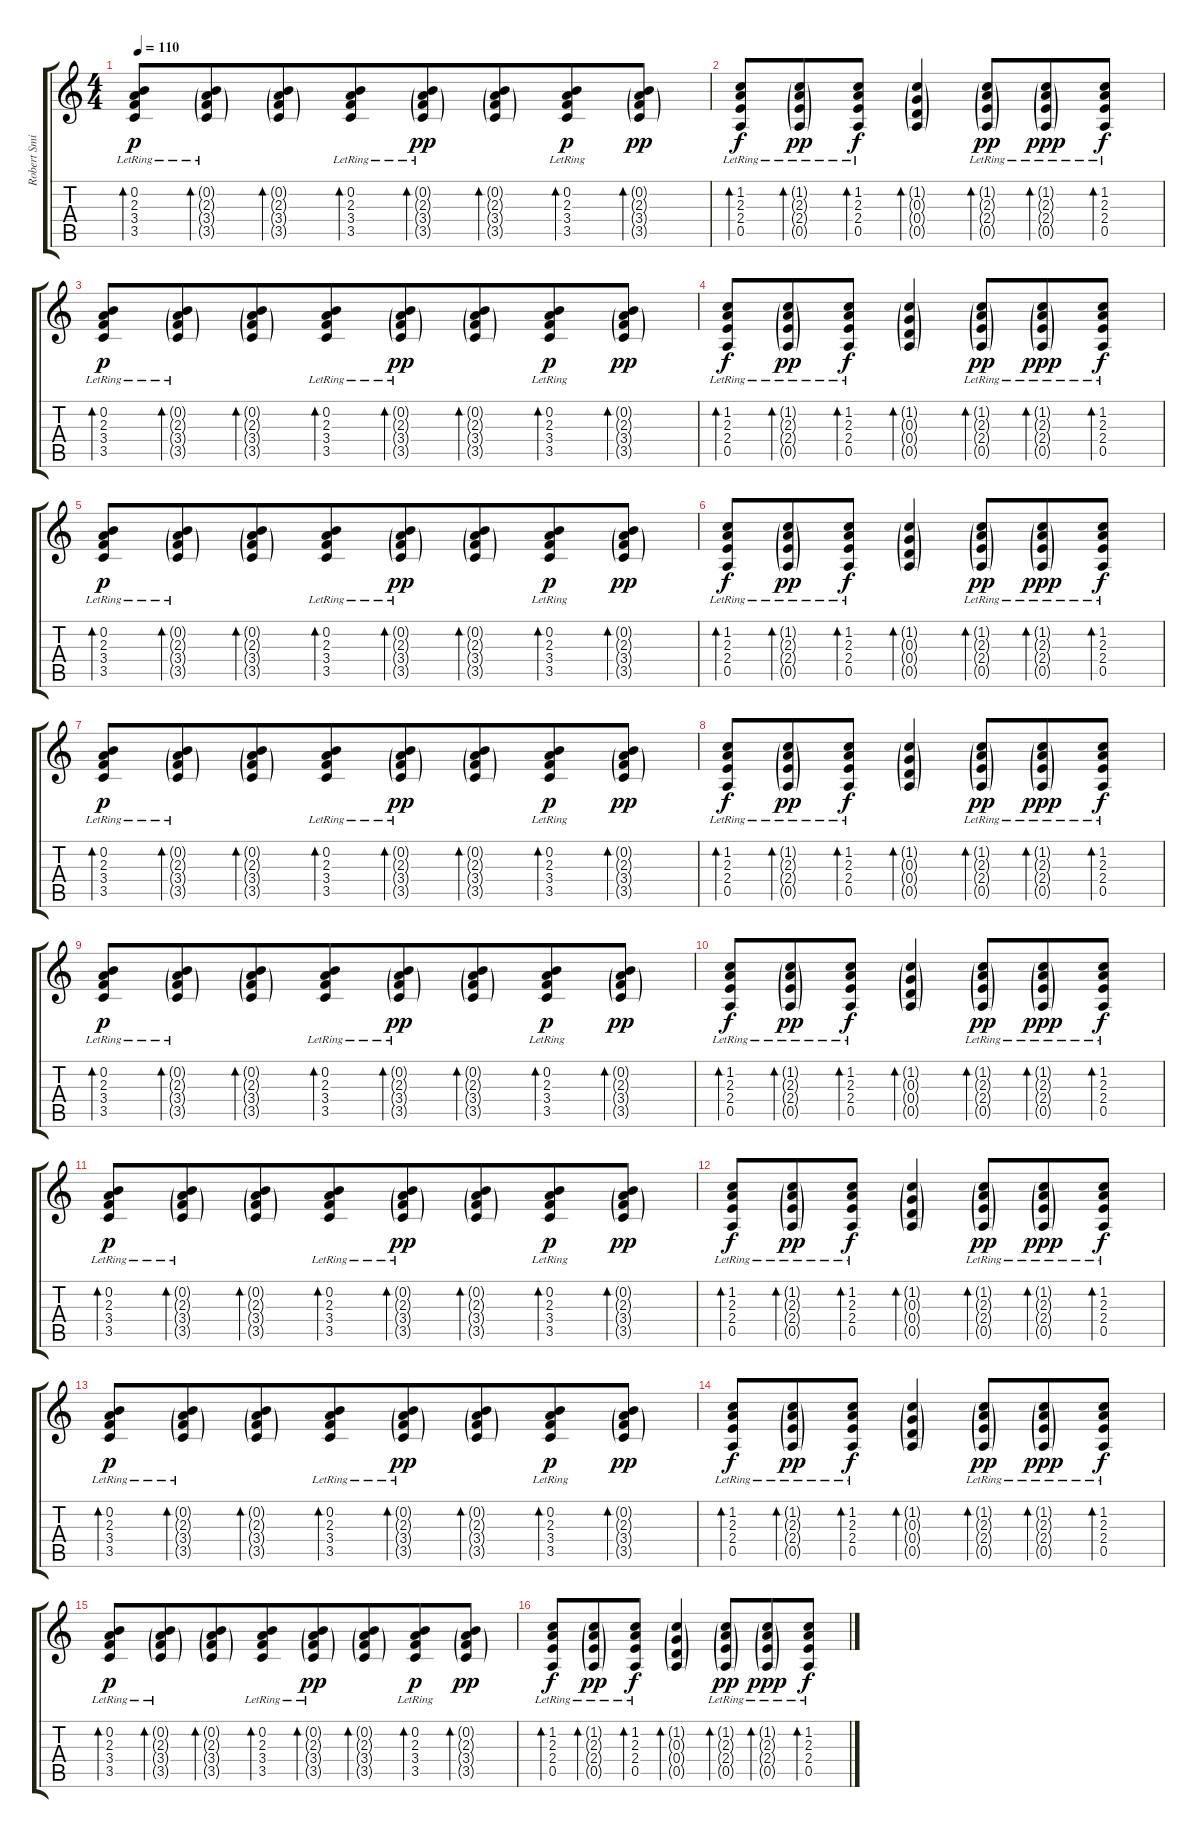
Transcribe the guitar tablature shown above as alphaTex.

\track ("Robert Smith 1" "Robert Smi") {instrument electricguitarclean}
\staff {score tabs}
\tuning (E4 B3 G3 D3 A2 E2) {hide}
\ts (4 4)
\tempo 110
\clef g2
\ks c
(0.2 2.3 3.4 3.5{lr}).8{bd 60 dy p} (0.2{g} 2.3{g} 3.4{g} 3.5{g lr}).8{bd 60 beam merge} (0.2{g} 2.3{g} 3.4{g} 3.5{g}).8{bd 60} (0.2 2.3 3.4 3.5{lr}).8{bd 60 beam merge} (0.2{g} 2.3{g} 3.4{g} 3.5{g lr}).8{bd 60 dy pp} (0.2{g} 2.3{g} 3.4{g} 3.5{g}).8{bd 60 beam merge} (0.2 2.3 3.4 3.5{lr}).8{bd 60 dy p} (0.2{g} 2.3{g} 3.4{g} 3.5{g}).8{bd 60 dy pp} |
(1.2 2.3 2.4 0.5{lr}).8{bd 60 dy f} (1.2{g} 2.3{g} 2.4{g} 0.5{g lr}).8{bd 60 dy pp beam merge} (1.2 2.3 2.4 0.5{lr}).8{bd 60 dy f} (1.2{g} 0.3{g} 0.4{g} 0.5{g}).4{bd 60} (1.2{g} 2.3{g} 2.4{g} 0.5{g lr}).8{bd 30 dy pp beam merge} (1.2{g} 2.3{g} 2.4{g} 0.5{g lr}).8{bd 60 dy ppp} (1.2 2.3 2.4 0.5{lr}).8{bd 30 dy f} |
(0.2 2.3 3.4 3.5{lr}).8{bd 60 dy p} (0.2{g} 2.3{g} 3.4{g} 3.5{g lr}).8{bd 60 beam merge} (0.2{g} 2.3{g} 3.4{g} 3.5{g}).8{bd 60} (0.2 2.3 3.4 3.5{lr}).8{bd 60 beam merge} (0.2{g} 2.3{g} 3.4{g} 3.5{g lr}).8{bd 60 dy pp} (0.2{g} 2.3{g} 3.4{g} 3.5{g}).8{bd 60 beam merge} (0.2 2.3 3.4 3.5{lr}).8{bd 60 dy p} (0.2{g} 2.3{g} 3.4{g} 3.5{g}).8{bd 60 dy pp} |
(1.2 2.3 2.4 0.5{lr}).8{bd 60 dy f} (1.2{g} 2.3{g} 2.4{g} 0.5{g lr}).8{bd 60 dy pp beam merge} (1.2 2.3 2.4 0.5{lr}).8{bd 60 dy f} (1.2{g} 0.3{g} 0.4{g} 0.5{g}).4{bd 60} (1.2{g} 2.3{g} 2.4{g} 0.5{g lr}).8{bd 30 dy pp beam merge} (1.2{g} 2.3{g} 2.4{g} 0.5{g lr}).8{bd 60 dy ppp} (1.2 2.3 2.4 0.5{lr}).8{bd 30 dy f} |
(0.2 2.3 3.4 3.5{lr}).8{bd 60 dy p} (0.2{g} 2.3{g} 3.4{g} 3.5{g lr}).8{bd 60 beam merge} (0.2{g} 2.3{g} 3.4{g} 3.5{g}).8{bd 60} (0.2 2.3 3.4 3.5{lr}).8{bd 60 beam merge} (0.2{g} 2.3{g} 3.4{g} 3.5{g lr}).8{bd 60 dy pp} (0.2{g} 2.3{g} 3.4{g} 3.5{g}).8{bd 60 beam merge} (0.2 2.3 3.4 3.5{lr}).8{bd 60 dy p} (0.2{g} 2.3{g} 3.4{g} 3.5{g}).8{bd 60 dy pp} |
(1.2 2.3 2.4 0.5{lr}).8{bd 60 dy f} (1.2{g} 2.3{g} 2.4{g} 0.5{g lr}).8{bd 60 dy pp beam merge} (1.2 2.3 2.4 0.5{lr}).8{bd 60 dy f} (1.2{g} 0.3{g} 0.4{g} 0.5{g}).4{bd 60} (1.2{g} 2.3{g} 2.4{g} 0.5{g lr}).8{bd 30 dy pp beam merge} (1.2{g} 2.3{g} 2.4{g} 0.5{g lr}).8{bd 60 dy ppp} (1.2 2.3 2.4 0.5{lr}).8{bd 30 dy f} |
(0.2 2.3 3.4 3.5{lr}).8{bd 60 dy p} (0.2{g} 2.3{g} 3.4{g} 3.5{g lr}).8{bd 60 beam merge} (0.2{g} 2.3{g} 3.4{g} 3.5{g}).8{bd 60} (0.2 2.3 3.4 3.5{lr}).8{bd 60 beam merge} (0.2{g} 2.3{g} 3.4{g} 3.5{g lr}).8{bd 60 dy pp} (0.2{g} 2.3{g} 3.4{g} 3.5{g}).8{bd 60 beam merge} (0.2 2.3 3.4 3.5{lr}).8{bd 60 dy p} (0.2{g} 2.3{g} 3.4{g} 3.5{g}).8{bd 60 dy pp} |
(1.2 2.3 2.4 0.5{lr}).8{bd 60 dy f} (1.2{g} 2.3{g} 2.4{g} 0.5{g lr}).8{bd 60 dy pp beam merge} (1.2 2.3 2.4 0.5{lr}).8{bd 60 dy f} (1.2{g} 0.3{g} 0.4{g} 0.5{g}).4{bd 60} (1.2{g} 2.3{g} 2.4{g} 0.5{g lr}).8{bd 30 dy pp beam merge} (1.2{g} 2.3{g} 2.4{g} 0.5{g lr}).8{bd 60 dy ppp} (1.2 2.3 2.4 0.5{lr}).8{bd 30 dy f} |
(0.2 2.3 3.4 3.5{lr}).8{bd 60 dy p} (0.2{g} 2.3{g} 3.4{g} 3.5{g lr}).8{bd 60 beam merge} (0.2{g} 2.3{g} 3.4{g} 3.5{g}).8{bd 60} (0.2 2.3 3.4 3.5{lr}).8{bd 60 beam merge} (0.2{g} 2.3{g} 3.4{g} 3.5{g lr}).8{bd 60 dy pp} (0.2{g} 2.3{g} 3.4{g} 3.5{g}).8{bd 60 beam merge} (0.2 2.3 3.4 3.5{lr}).8{bd 60 dy p} (0.2{g} 2.3{g} 3.4{g} 3.5{g}).8{bd 60 dy pp} |
(1.2 2.3 2.4 0.5{lr}).8{bd 60 dy f} (1.2{g} 2.3{g} 2.4{g} 0.5{g lr}).8{bd 60 dy pp beam merge} (1.2 2.3 2.4 0.5{lr}).8{bd 60 dy f} (1.2{g} 0.3{g} 0.4{g} 0.5{g}).4{bd 60} (1.2{g} 2.3{g} 2.4{g} 0.5{g lr}).8{bd 30 dy pp beam merge} (1.2{g} 2.3{g} 2.4{g} 0.5{g lr}).8{bd 60 dy ppp} (1.2 2.3 2.4 0.5{lr}).8{bd 30 dy f} |
(0.2 2.3 3.4 3.5{lr}).8{bd 60 dy p} (0.2{g} 2.3{g} 3.4{g} 3.5{g lr}).8{bd 60 beam merge} (0.2{g} 2.3{g} 3.4{g} 3.5{g}).8{bd 60} (0.2 2.3 3.4 3.5{lr}).8{bd 60 beam merge} (0.2{g} 2.3{g} 3.4{g} 3.5{g lr}).8{bd 60 dy pp} (0.2{g} 2.3{g} 3.4{g} 3.5{g}).8{bd 60 beam merge} (0.2 2.3 3.4 3.5{lr}).8{bd 60 dy p} (0.2{g} 2.3{g} 3.4{g} 3.5{g}).8{bd 60 dy pp} |
(1.2 2.3 2.4 0.5{lr}).8{bd 60 dy f} (1.2{g} 2.3{g} 2.4{g} 0.5{g lr}).8{bd 60 dy pp beam merge} (1.2 2.3 2.4 0.5{lr}).8{bd 60 dy f} (1.2{g} 0.3{g} 0.4{g} 0.5{g}).4{bd 60} (1.2{g} 2.3{g} 2.4{g} 0.5{g lr}).8{bd 30 dy pp beam merge} (1.2{g} 2.3{g} 2.4{g} 0.5{g lr}).8{bd 60 dy ppp} (1.2 2.3 2.4 0.5{lr}).8{bd 30 dy f} |
(0.2 2.3 3.4 3.5{lr}).8{bd 60 dy p} (0.2{g} 2.3{g} 3.4{g} 3.5{g lr}).8{bd 60 beam merge} (0.2{g} 2.3{g} 3.4{g} 3.5{g}).8{bd 60} (0.2 2.3 3.4 3.5{lr}).8{bd 60 beam merge} (0.2{g} 2.3{g} 3.4{g} 3.5{g lr}).8{bd 60 dy pp} (0.2{g} 2.3{g} 3.4{g} 3.5{g}).8{bd 60 beam merge} (0.2 2.3 3.4 3.5{lr}).8{bd 60 dy p} (0.2{g} 2.3{g} 3.4{g} 3.5{g}).8{bd 60 dy pp} |
(1.2 2.3 2.4 0.5{lr}).8{bd 60 dy f} (1.2{g} 2.3{g} 2.4{g} 0.5{g lr}).8{bd 60 dy pp beam merge} (1.2 2.3 2.4 0.5{lr}).8{bd 60 dy f} (1.2{g} 0.3{g} 0.4{g} 0.5{g}).4{bd 60} (1.2{g} 2.3{g} 2.4{g} 0.5{g lr}).8{bd 30 dy pp beam merge} (1.2{g} 2.3{g} 2.4{g} 0.5{g lr}).8{bd 60 dy ppp} (1.2 2.3 2.4 0.5{lr}).8{bd 30 dy f} |
(0.2 2.3 3.4 3.5{lr}).8{bd 60 dy p} (0.2{g} 2.3{g} 3.4{g} 3.5{g lr}).8{bd 60 beam merge} (0.2{g} 2.3{g} 3.4{g} 3.5{g}).8{bd 60} (0.2 2.3 3.4 3.5{lr}).8{bd 60 beam merge} (0.2{g} 2.3{g} 3.4{g} 3.5{g lr}).8{bd 60 dy pp} (0.2{g} 2.3{g} 3.4{g} 3.5{g}).8{bd 60 beam merge} (0.2 2.3 3.4 3.5{lr}).8{bd 60 dy p} (0.2{g} 2.3{g} 3.4{g} 3.5{g}).8{bd 60 dy pp} |
(1.2 2.3 2.4 0.5{lr}).8{bd 60 dy f} (1.2{g} 2.3{g} 2.4{g} 0.5{g lr}).8{bd 60 dy pp beam merge} (1.2 2.3 2.4 0.5{lr}).8{bd 60 dy f} (1.2{g} 0.3{g} 0.4{g} 0.5{g}).4{bd 60} (1.2{g} 2.3{g} 2.4{g} 0.5{g lr}).8{bd 30 dy pp beam merge} (1.2{g} 2.3{g} 2.4{g} 0.5{g lr}).8{bd 60 dy ppp} (1.2 2.3 2.4 0.5{lr}).8{bd 30 dy f}
